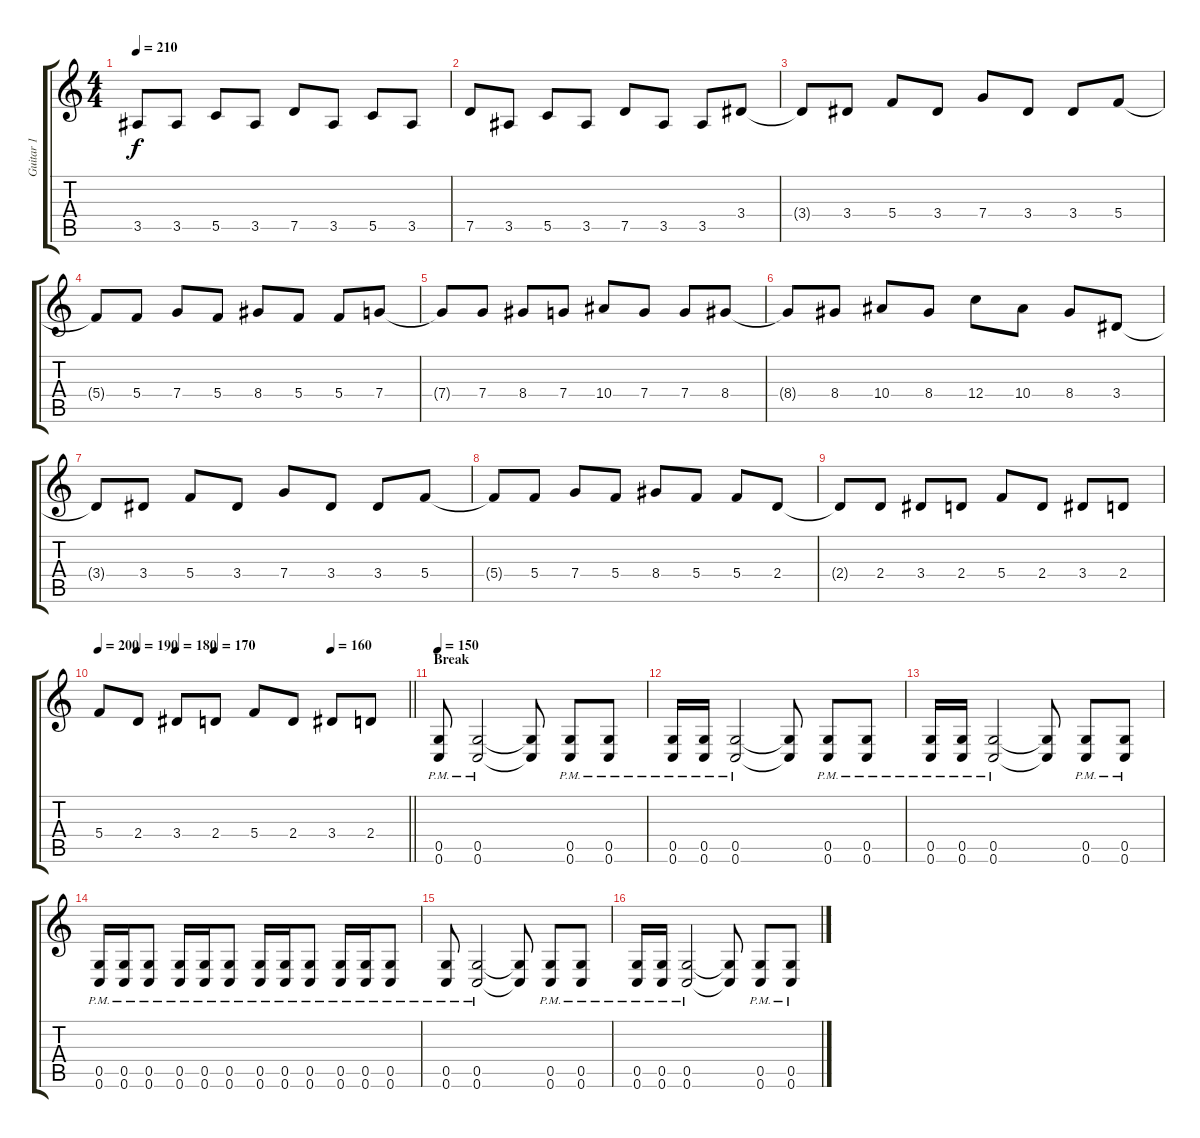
\track ("Guitar 1" "Guitar 1") {instrument distortionguitar}
\staff {score tabs}
\tuning (D4 A3 F3 C3 G2 C2) {hide}
\ts (4 4)
\tempo 210
\clef g2
\ks c
3.5{t}.8{dy f} 3.5.8 5.5.8 3.5.8 7.5.8 3.5.8 5.5.8 3.5.8 |
7.5.8 3.5.8 5.5.8 3.5.8 7.5.8 3.5.8 3.5.8 3.4.8 |
3.4{t}.8 3.4.8 5.4.8 3.4.8 7.4.8 3.4.8 3.4.8 5.4.8 |
5.4{t}.8 5.4.8 7.4.8 5.4.8 8.4.8 5.4.8 5.4.8 7.4.8 |
7.4{t}.8 7.4.8 8.4.8 7.4.8 10.4.8 7.4.8 7.4.8 8.4.8 |
8.4{t}.8 8.4.8 10.4.8 8.4.8 12.4.8 10.4.8 8.4.8 3.4.8 |
3.4{t}.8 3.4.8 5.4.8 3.4.8 7.4.8 3.4.8 3.4.8 5.4.8 |
5.4{t}.8 5.4.8 7.4.8 5.4.8 8.4.8 5.4.8 5.4.8 2.4.8 |
2.4{t}.8 2.4.8 3.4.8 2.4.8 5.4.8 2.4.8 3.4.8 2.4.8 |
\tempo 200
\tempo (190 0.125)
\tempo (180 0.25)
\tempo (170 0.375)
\tempo (160 0.75)
\barLineRight lightlight
5.4.8 2.4.8 3.4.8 2.4.8 5.4.8 2.4.8 3.4.8 2.4.8 |
\section ("" "Break")
\tempo 150
(0.5{pm} 0.6{pm}).8 (0.5{pm} 0.6{pm}).2 (0.5{t} 0.6{t}).8 (0.5{pm} 0.6{pm}).8 (0.5{pm} 0.6{pm}).8 |
(0.5{pm} 0.6{pm}).16 (0.5{pm} 0.6{pm}).16 (0.5{pm} 0.6{pm}).2 (0.5{t} 0.6{t}).8 (0.5{pm} 0.6{pm}).8 (0.5{pm} 0.6{pm}).8 |
(0.5{pm} 0.6{pm}).16 (0.5{pm} 0.6{pm}).16 (0.5{pm} 0.6{pm}).2 (0.5{t} 0.6{t}).8 (0.5{pm} 0.6{pm}).8 (0.5{pm} 0.6{pm}).8 |
(0.5{pm} 0.6{pm}).16 (0.5{pm} 0.6{pm}).16 (0.5{pm} 0.6{pm}).8 (0.5{pm} 0.6{pm}).16 (0.5{pm} 0.6{pm}).16 (0.5{pm} 0.6{pm}).8 (0.5{pm} 0.6{pm}).16 (0.5{pm} 0.6{pm}).16 (0.5{pm} 0.6{pm}).8 (0.5{pm} 0.6{pm}).16 (0.5{pm} 0.6{pm}).16 (0.5{pm} 0.6{pm}).8 |
(0.5{pm} 0.6{pm}).8 (0.5{pm} 0.6{pm}).2 (0.5{t} 0.6{t}).8 (0.5{pm} 0.6{pm}).8 (0.5{pm} 0.6{pm}).8 |
(0.5{pm} 0.6{pm}).16 (0.5{pm} 0.6{pm}).16 (0.5{pm} 0.6{pm}).2 (0.5{t} 0.6{t}).8 (0.5{pm} 0.6{pm}).8 (0.5{pm} 0.6{pm}).8
